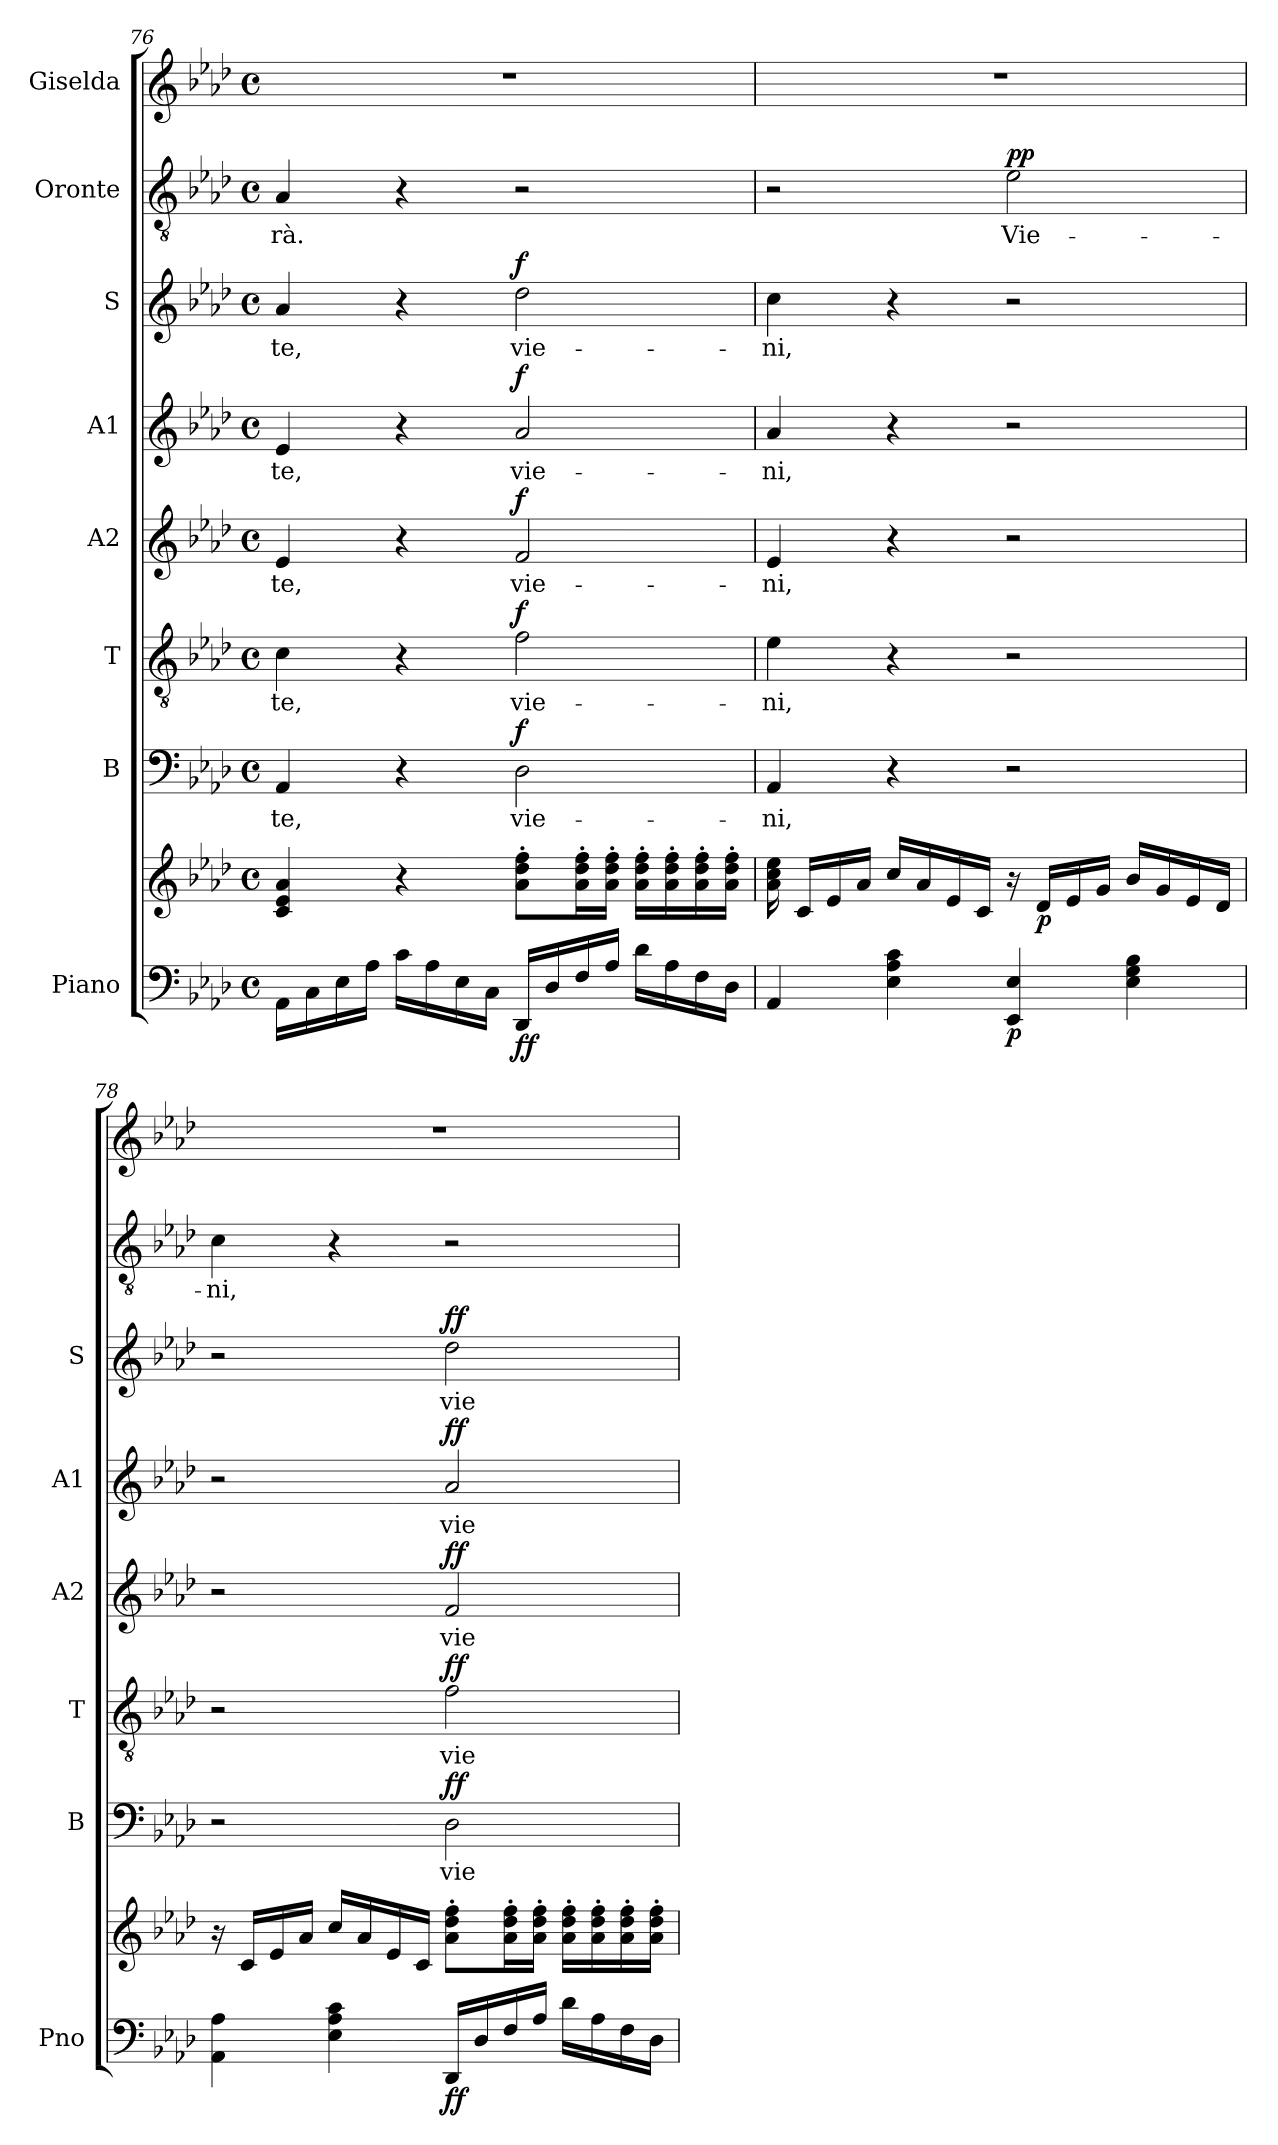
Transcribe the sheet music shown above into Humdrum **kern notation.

**kern	**kern	**dynam	**kern	**text	**dynam	**kern	**text	**dynam	**kern	**text	**dynam	**kern	**text	**dynam	**kern	**text	**dynam	**kern	**text	**dynam	**kern
*part8	*part8	*part8	*part7	*part7	*part7	*part6	*part6	*part6	*part5	*part5	*part5	*part4	*part4	*part4	*part3	*part3	*part3	*part2	*part2	*part2	*part1
*staff9	*staff8	*staff8/9	*staff7	*staff7	*staff7	*staff6	*staff6	*staff6	*staff5	*staff5	*staff5	*staff4	*staff4	*staff4	*staff3	*staff3	*staff3	*staff2	*staff2	*staff2	*staff1
*I"Piano	*	*	*I"B	*	*	*I"T	*	*	*I"A2	*	*	*I"A1	*	*	*I"S	*	*	*I"Oronte	*	*	*I"Giselda
*I'Pno	*	*	*I'B	*	*	*I'T	*	*	*I'A2	*	*	*I'A1	*	*	*I'S	*	*	*	*	*	*
!!LO:PB:g=z
*clefF4	*clefG2	*	*clefF4	*	*	*clefGv2	*	*	*clefG2	*	*	*clefG2	*	*	*clefG2	*	*	*clefGv2	*	*	*clefG2
*k[b-e-a-d-]	*k[b-e-a-d-]	*	*k[b-e-a-d-]	*	*	*k[b-e-a-d-]	*	*	*k[b-e-a-d-]	*	*	*k[b-e-a-d-]	*	*	*k[b-e-a-d-]	*	*	*k[b-e-a-d-]	*	*	*k[b-e-a-d-]
*M4/4	*M4/4	*	*M4/4	*	*	*M4/4	*	*	*M4/4	*	*	*M4/4	*	*	*M4/4	*	*	*M4/4	*	*	*M4/4
*met(c)	*met(c)	*	*met(c)	*	*	*met(c)	*	*	*met(c)	*	*	*met(c)	*	*	*met(c)	*	*	*met(c)	*	*	*met(c)
=76	=76	=76	=76	=76	=76	=76	=76	=76	=76	=76	=76	=76	=76	=76	=76	=76	=76	=76	=76	=76	=76
16AA-\LL	4c/ 4e-/ 4a-/	.	4AA-/	te,	.	4c\	te,	.	4e-/	te,	.	4e-/	te,	.	4a-/	te,	.	4A-/	-rà.	.	1r
16C\	.	.	.	.	.	.	.	.	.	.	.	.	.	.	.	.	.	.	.	.	.
16E-\	.	.	.	.	.	.	.	.	.	.	.	.	.	.	.	.	.	.	.	.	.
16A-\JJ	.	.	.	.	.	.	.	.	.	.	.	.	.	.	.	.	.	.	.	.	.
16c\LL	4r	.	4r	.	.	4r	.	.	4r	.	.	4r	.	.	4r	.	.	4r	.	.	.
16A-\	.	.	.	.	.	.	.	.	.	.	.	.	.	.	.	.	.	.	.	.	.
16E-\	.	.	.	.	.	.	.	.	.	.	.	.	.	.	.	.	.	.	.	.	.
16C\JJ	.	.	.	.	.	.	.	.	.	.	.	.	.	.	.	.	.	.	.	.	.
!	!	!LO:DY:b=2	!	!	!	!	!	!	!	!	!	!	!	!	!	!	!	!	!	!	!
!	!	!LO:DY:n=1:b	!	!	!LO:DY:a	!	!	!LO:DY:a	!	!	!LO:DY:a	!	!	!LO:DY:a	!	!	!LO:DY:a	!	!	!	!
16DD-/LL	8a-\' 8dd-\' 8ff\'L	f f	2D-\	vie-	f	2f\	vie-	f	2f/	vie-	f	2a-/	vie-	f	2dd-\	vie-	f	2r	.	.	.
16D-/	.	.	.	.	.	.	.	.	.	.	.	.	.	.	.	.	.	.	.	.	.
16F/	16a-\' 16dd-\' 16ff\'L	.	.	.	.	.	.	.	.	.	.	.	.	.	.	.	.	.	.	.	.
16A-/JJ	16a-\' 16dd-\' 16ff\'JJ	.	.	.	.	.	.	.	.	.	.	.	.	.	.	.	.	.	.	.	.
16d-\LL	16a-\' 16dd-\' 16ff\'LL	.	.	.	.	.	.	.	.	.	.	.	.	.	.	.	.	.	.	.	.
16A-\	16a-\' 16dd-\' 16ff\'	.	.	.	.	.	.	.	.	.	.	.	.	.	.	.	.	.	.	.	.
16F\	16a-\' 16dd-\' 16ff\'	.	.	.	.	.	.	.	.	.	.	.	.	.	.	.	.	.	.	.	.
16D-\JJ	16a-\' 16dd-\' 16ff\'JJ	.	.	.	.	.	.	.	.	.	.	.	.	.	.	.	.	.	.	.	.
=77	=77	=77	=77	=77	=77	=77	=77	=77	=77	=77	=77	=77	=77	=77	=77	=77	=77	=77	=77	=77	=77
4AA-/	16a-\ 16cc\ 16ee-\	.	4AA-/	-ni,	.	4e-\	-ni,	.	4e-/	-ni,	.	4a-/	-ni,	.	4cc\	-ni,	.	2r	.	.	1r
.	16c/LL	.	.	.	.	.	.	.	.	.	.	.	.	.	.	.	.	.	.	.	.
.	16e-/	.	.	.	.	.	.	.	.	.	.	.	.	.	.	.	.	.	.	.	.
.	16a-/JJ	.	.	.	.	.	.	.	.	.	.	.	.	.	.	.	.	.	.	.	.
4E-\ 4A-\ 4c\	16cc/LL	.	4r	.	.	4r	.	.	4r	.	.	4r	.	.	4r	.	.	.	.	.	.
.	16a-/	.	.	.	.	.	.	.	.	.	.	.	.	.	.	.	.	.	.	.	.
.	16e-/	.	.	.	.	.	.	.	.	.	.	.	.	.	.	.	.	.	.	.	.
.	16c/JJ	.	.	.	.	.	.	.	.	.	.	.	.	.	.	.	.	.	.	.	.
!	!	!LO:DY:b=2	!	!	!	!	!	!	!	!	!	!	!	!	!	!	!	!	!	!LO:DY:a	!
4EE-/ 4E-/	16r	p	2r	.	.	2r	.	.	2r	.	.	2r	.	.	2r	.	.	2e-\	Vie-	pp	.
!	!	!LO:DY:b	!	!	!	!	!	!	!	!	!	!	!	!	!	!	!	!	!	!	!
.	16d-/LL	p	.	.	.	.	.	.	.	.	.	.	.	.	.	.	.	.	.	.	.
.	16e-/	.	.	.	.	.	.	.	.	.	.	.	.	.	.	.	.	.	.	.	.
.	16g/JJ	.	.	.	.	.	.	.	.	.	.	.	.	.	.	.	.	.	.	.	.
4E-\ 4G\ 4B-\	16b-/LL	.	.	.	.	.	.	.	.	.	.	.	.	.	.	.	.	.	.	.	.
.	16g/	.	.	.	.	.	.	.	.	.	.	.	.	.	.	.	.	.	.	.	.
.	16e-/	.	.	.	.	.	.	.	.	.	.	.	.	.	.	.	.	.	.	.	.
.	16d-/JJ	.	.	.	.	.	.	.	.	.	.	.	.	.	.	.	.	.	.	.	.
!!LO:PB:g=z
=78	=78	=78	=78	=78	=78	=78	=78	=78	=78	=78	=78	=78	=78	=78	=78	=78	=78	=78	=78	=78	=78
4AA-\ 4A-\	16r	.	2r	.	.	2r	.	.	2r	.	.	2r	.	.	2r	.	.	4c\	-ni,	.	1r
.	16c/LL	.	.	.	.	.	.	.	.	.	.	.	.	.	.	.	.	.	.	.	.
.	16e-/	.	.	.	.	.	.	.	.	.	.	.	.	.	.	.	.	.	.	.	.
.	16a-/JJ	.	.	.	.	.	.	.	.	.	.	.	.	.	.	.	.	.	.	.	.
4E-\ 4A-\ 4c\	16cc/LL	.	.	.	.	.	.	.	.	.	.	.	.	.	.	.	.	4r	.	.	.
.	16a-/	.	.	.	.	.	.	.	.	.	.	.	.	.	.	.	.	.	.	.	.
.	16e-/	.	.	.	.	.	.	.	.	.	.	.	.	.	.	.	.	.	.	.	.
.	16c/JJ	.	.	.	.	.	.	.	.	.	.	.	.	.	.	.	.	.	.	.	.
!	!	!LO:DY:b=2	!	!	!	!	!	!	!	!	!	!	!	!	!	!	!	!	!	!	!
!	!	!LO:DY:n=1:b	!	!	!LO:DY:a	!	!	!LO:DY:a	!	!	!LO:DY:a	!	!	!LO:DY:a	!	!	!LO:DY:a	!	!	!	!
16DD-/LL	8a-\' 8dd-\' 8ff\'L	f f	2D-\	vie-	ff	2f\	vie-	ff	2f/	vie-	ff	2a-/	vie-	ff	2dd-\	vie-	ff	2r	.	.	.
16D-/	.	.	.	.	.	.	.	.	.	.	.	.	.	.	.	.	.	.	.	.	.
16F/	16a-\' 16dd-\' 16ff\'L	.	.	.	.	.	.	.	.	.	.	.	.	.	.	.	.	.	.	.	.
16A-/JJ	16a-\' 16dd-\' 16ff\'JJ	.	.	.	.	.	.	.	.	.	.	.	.	.	.	.	.	.	.	.	.
16d-\LL	16a-\' 16dd-\' 16ff\'LL	.	.	.	.	.	.	.	.	.	.	.	.	.	.	.	.	.	.	.	.
16A-\	16a-\' 16dd-\' 16ff\'	.	.	.	.	.	.	.	.	.	.	.	.	.	.	.	.	.	.	.	.
16F\	16a-\' 16dd-\' 16ff\'	.	.	.	.	.	.	.	.	.	.	.	.	.	.	.	.	.	.	.	.
16D-\JJ	16a-\' 16dd-\' 16ff\'JJ	.	.	.	.	.	.	.	.	.	.	.	.	.	.	.	.	.	.	.	.
=	=	=	=	=	=	=	=	=	=	=	=	=	=	=	=	=	=	=	=	=	=
*-	*-	*-	*-	*-	*-	*-	*-	*-	*-	*-	*-	*-	*-	*-	*-	*-	*-	*-	*-	*-	*-
